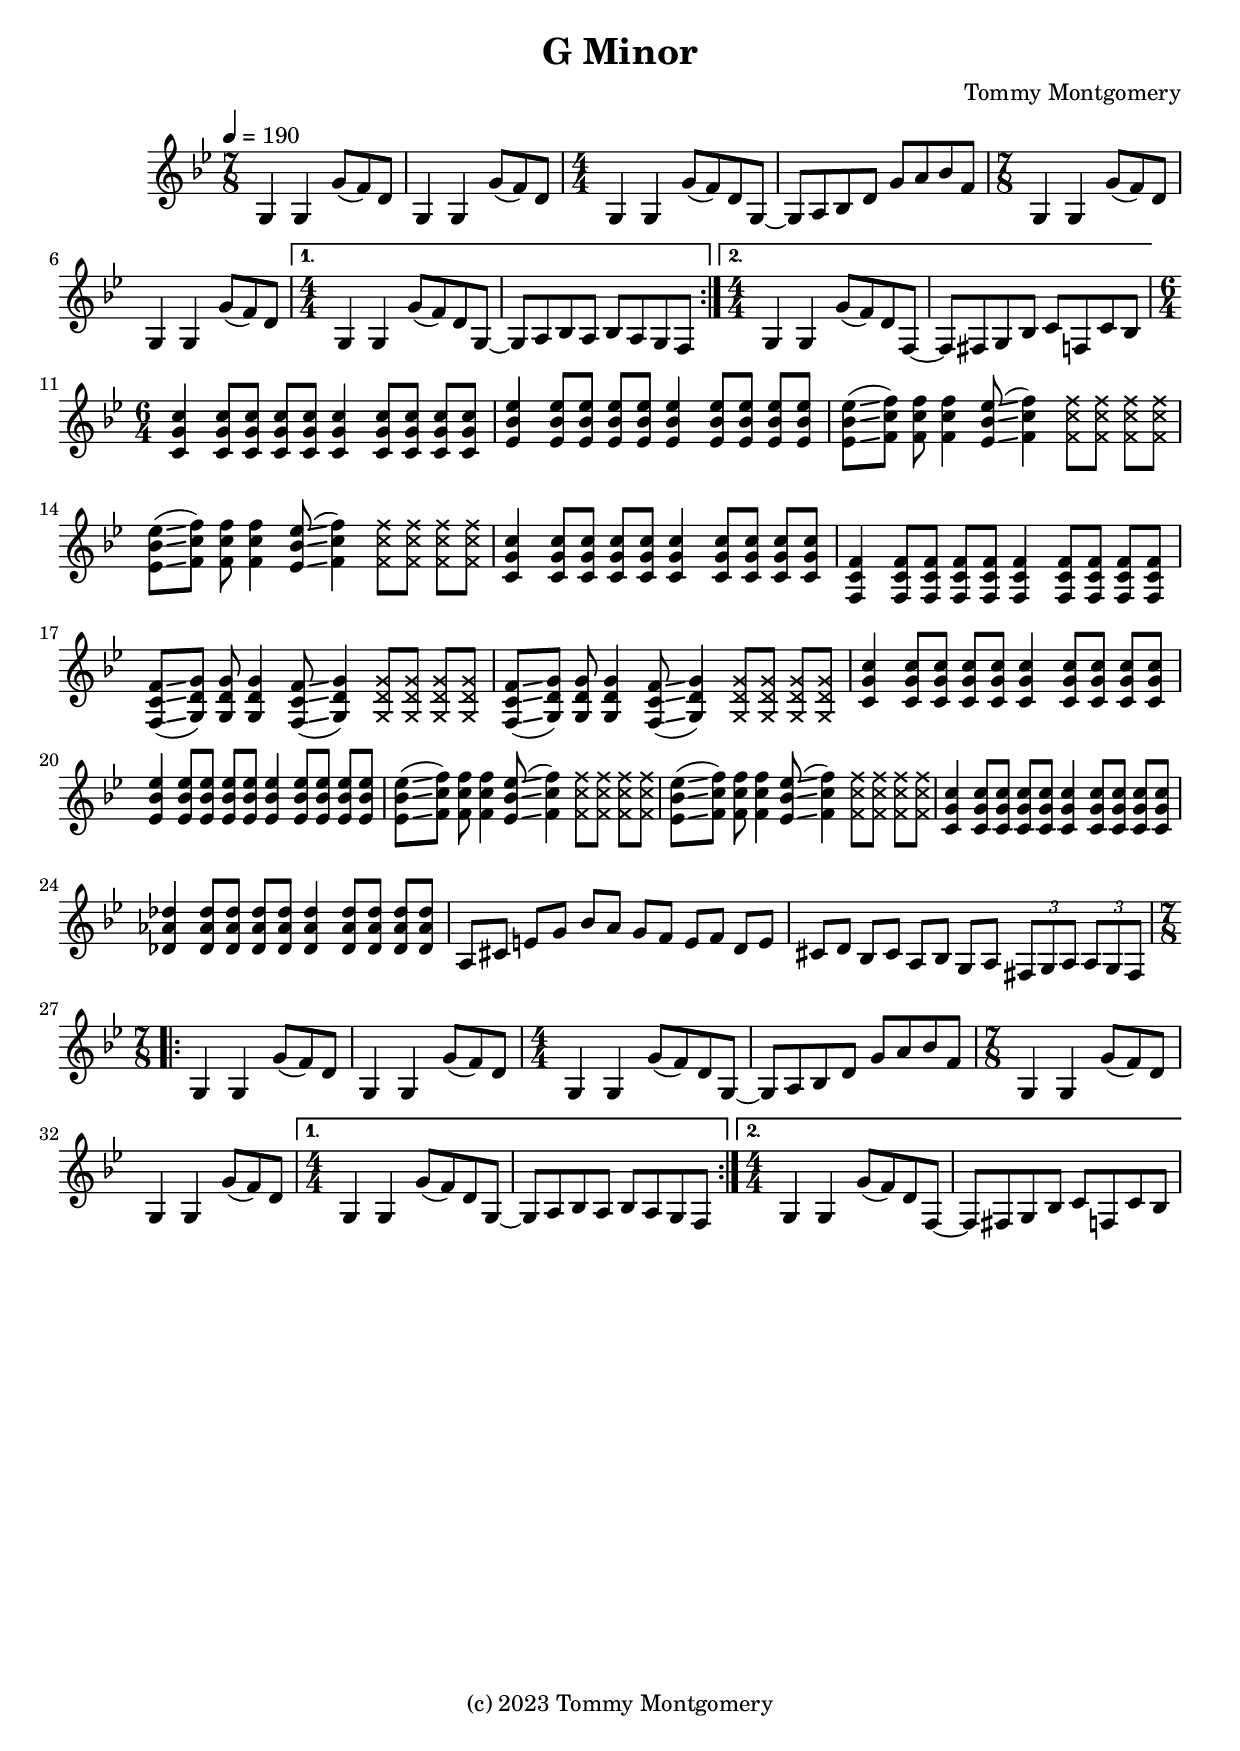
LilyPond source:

\version "2.24.0"
\language "english"

\header {
  title = "G Minor"
  composer = "Tommy Montgomery"
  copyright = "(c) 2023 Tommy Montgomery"
}

global = {
  \key g \minor
  \set Staff.printKeyCancellation = ##f
  \numericTimeSignature
  \compressEmptyMeasures
  \omit Voice.StringNumber
  \override TupletBracket.bracket-visibility = #'if-no-beam
  \override MultiMeasureRest.expand-limit = #3
  \override Score.ChordName.font-name = #"Noto Serif"
  \override Score.ChordName.font-size = #0
  \override Score.LyricText.font-name = #"Noto Serif"
  \override Score.LyricText.font-size = #0
  \tempo 4 = 190
}

introRiff = \relative c' {
  \repeat volta 2 {
    \time 4,3 7/8 g4 g g'8( f) d | g,4 g g'8( f) d |
    \time 4/4 g,4 g g'8( f) d g, ~ | g a bf d g a bf f |
    \time 4,3 7/8 g,4 g g'8( f) d | g,4 g g'8( f) d |
  }
  \alternative {
    { \time 4/4 g,4 g g'8( f) d g, ~ | g a bf a bf a g f | }
    { \time 4/4 g4 g g'8( f) d f, ~ | f fs g bf c f, c' bf | }
  }
}

guitarOne = \relative c' {
  \global


  \introRiff

  \time 1,1,1,1,1,1 6/4
  \repeat unfold 2 {
    <c g' c>4 q8 q q q q4 q8 q q q |
    <ef bf' ef>4 q8 q q q q4 q8 q q q |
    \repeat unfold 2 {
      <ef bf' ef>8\glissando( <f c' f>) q q4 <ef bf' ef>8\glissando(
      <f c' f>4) \xNotesOn q8 q q q \xNotesOff |
    }
  }
  \alternative {
    {
      <c g' c>4 q8 q q q q4 q8 q q q |
      <f, c' f>4 q8 q q q q4 q8 q q q |
      \repeat unfold 2 {
        <f c' f>8\glissando( <g d' g>) q q4 <f c' f>8\glissando(
        <g d' g>4) \xNotesOn q8 q q q \xNotesOff |
      }
    }
    {
      <c g' c>4 q8 q q q q4 q8 q q q |
      <df af' df>4 q8 q q q q4 q8 q q q |
      a8 cs e g bf a g f e f d e cs d bf cs a bf g a \tuplet 3/2 4 { fs g a a g fs }
    }
  }

  \introRiff


  %{ solo

  \ottava #1
  c'''16( g) bf( g) f( d) g( bf) c( g) bf( g) f( d) g( bf) |
  c( g) bf( g) f( d) g( bf g) f( d) c( bf4) |
  \repeat unfold 2 { c16 df c bf c bf g fs f fs g bf } c df c bf g4 |
  g,16 g g g a a a a bf bf bf bf d d d d |
  g g g g a a a a bf bf bf bf d d d d |
  g g g g a a a a bf bf bf bf d d d d |
  \grace d8( ef4.) ef8 ~ ef( d) c d ~ |
  d1 | \ottava #0
  \tuplet 3/2 4 { g,8( ef) d bf g ef c a f d fs a } |
  g2 r2 |
  %}
}

guitarTwo = \relative c {
}

vocalMelody = \relative c'' {


}

allTheLyrics = \lyricmode {



}

guitarOneStaff = \new Staff \with { midiInstrument = "distorted guitar" midiMaximumVolume = #0.6 }{ \global \guitarOne }
guitarTwoStaff = \new Staff \with { midiInstrument = "distorted guitar" midiMaximumVolume = #0.6 }{ \global \guitarTwo }


vox = \new Staff \with { midiInstrument = "voice oohs" midiMinimumVolume = #0.7 } {
  <<
    \new Voice = "vocalMelody" { \clef treble \global \vocalMelody }
  >>
}

demLyrics = \new Lyrics \lyricsto "vocalMelody" {
  <<
    \new Lyrics {
      \set associatedVoice = "vocalMelody"
      \allTheLyrics
    }
  >>
}


chordExceptionMusic = {
  <c e g b d'>1-\markup { "maj9" }
  <c e g b fs'>1-\markup { "maj7" \sharp "11" }
  <c ef f g bf>1-\markup { "m7sus4" }
  <c ef gf bff>1-\markup { "°7" }
  <c ef gf bf>1-\markup { \super { "ø7" } }
  <c e g d'>1-\markup { "add9" }
  <c ef g d'>1-\markup { "m(add9)" }
  <c e fs as>1-\markup { \super { \sharp "11" \sharp "13" } }
  <c g>1-\markup { "5" }
  <c e g bf>1-\markup { "7" }
  <c e g b>1-\markup { "maj7" }
  <c ef g bf>1-\markup { "m7" }
  <c f g>1-\markup { "sus4" }
  <c d g>1-\markup { "sus2" }
  <c e g bf df'>1-\markup { "7" \super { \flat "9" } }
  <c e g f'>1-\markup { "add11" }
}

chordExceptions = #(append
  (sequential-music-to-chord-exceptions chordExceptionMusic #t)
  ignatzekExceptions
)

chordValues = \chordmode {
  \global
  % \powerChords
  \set chordNameExceptions = #chordExceptions
  \set majorSevenSymbol = \markup "maj7"

}

chordNames = \new ChordNames {
  \set chordChanges = ##t
  \set chordNameExceptions = #chordExceptions
  \chordValues
}

\score {
  <<
    \chordNames
    % \vox
    % \demLyrics
    \guitarOneStaff
    \guitarTwoStaff
  >>
  \layout {
    \context {
      \Staff \RemoveEmptyStaves
      \override Glissando.minimum-length = #4
      \override Glissando.springs-and-rods = #ly:spanner::set-spacing-rods
      \override Glissando.thickness = #2
      \override VerticalAxisGroup.remove-first = ##t
    }
  }
}


\score {
  \unfoldRepeats {
    <<
      %\transpose c c, \vox
      \transpose c c, \guitarOneStaff
      \transpose c c, \guitarTwoStaff
    >>
  }
  \midi {}
}

